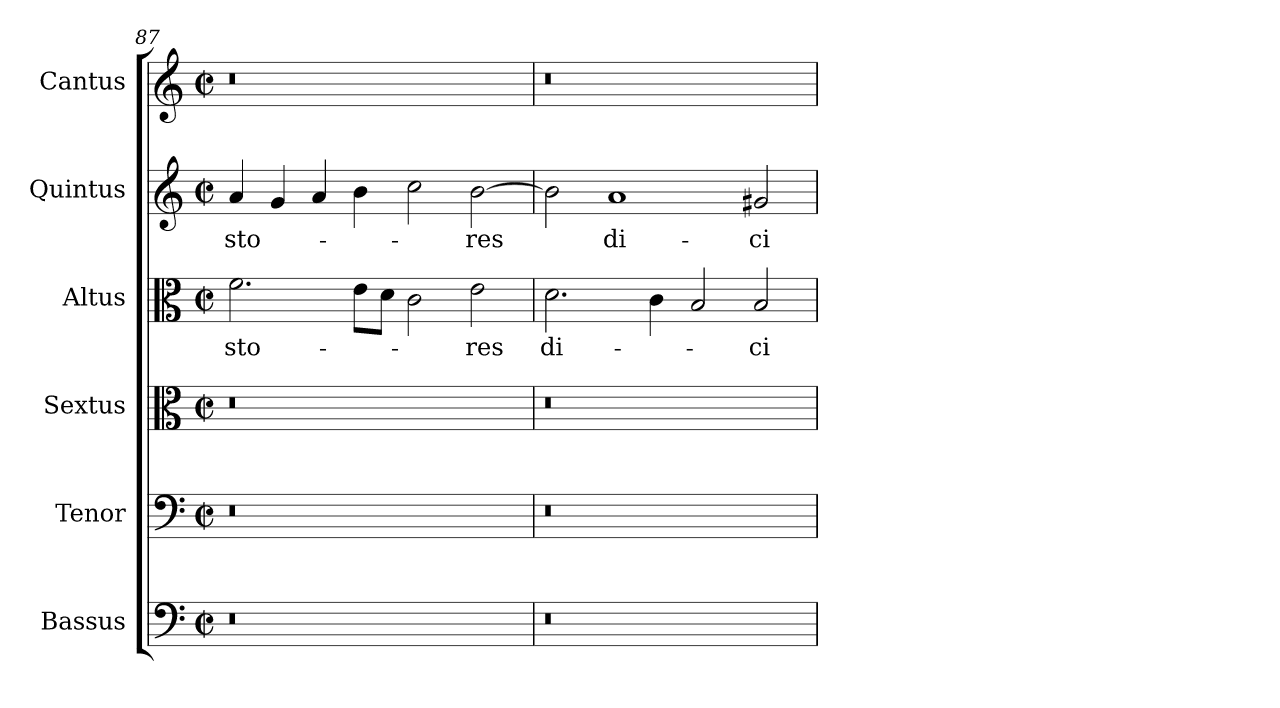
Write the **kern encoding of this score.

**kern	**kern	**kern	**kern	**text	**kern	**text	**kern
*part6	*part5	*part4	*part3	*part3	*part2	*part2	*part1
*staff6	*staff5	*staff4	*staff3	*staff3	*staff2	*staff2	*staff1
*I"Bassus	*I"Tenor	*I"Sextus	*I"Altus	*	*I"Quintus	*	*I"Cantus
*I'Bassus	*I'Tenor	*I'Sextus	*I'Altus	*	*I'Quintus	*	*I'Cantus
*clefF4	*clefF4	*clefC3	*clefC3	*	*clefG2	*	*clefG2
*M2/2	*M2/2	*M2/2	*M2/2	*	*M2/2	*	*M2/2
*met(c|)	*met(c|)	*met(c|)	*met(c|)	*	*met(c|)	*	*met(c|)
=87	=87	=87	=87	=87	=87	=87	=87
!	!	!	!	!LO:LY:b:cj	!	!LO:LY:b:cj	!
0r	0r	0r	2.f\	-sto-	4a/	-sto-	0r
.	.	.	.	.	4g/	.	.
.	.	.	.	.	4a/	.	.
.	.	.	8e\L	.	4b\	.	.
.	.	.	8d\J	.	.	.	.
.	.	.	2c\	.	2cc\	.	.
!	!	!	!	!LO:LY:b:cj	!	!LO:LY:b:cj	!
.	.	.	2e\	-res	[>2b\	-res	.
=88	=88	=88	=88	=88	=88	=88	=88
!	!	!	!	!LO:LY:b:cj	!	!	!
0r	0r	0r	2.d\	di-	2b\]	.	0r
!	!	!	!	!	!	!LO:LY:b:cj	!
.	.	.	.	.	1a	di-	.
.	.	.	4c\	.	.	.	.
.	.	.	2B/	.	.	.	.
!	!	!	!	!LO:LY:b:cj	!	!LO:LY:b:cj	!
.	.	.	2B/	-ci-	2g#X/	-ci-	.
=	=	=	=	=	=	=	=
*-	*-	*-	*-	*-	*-	*-	*-
